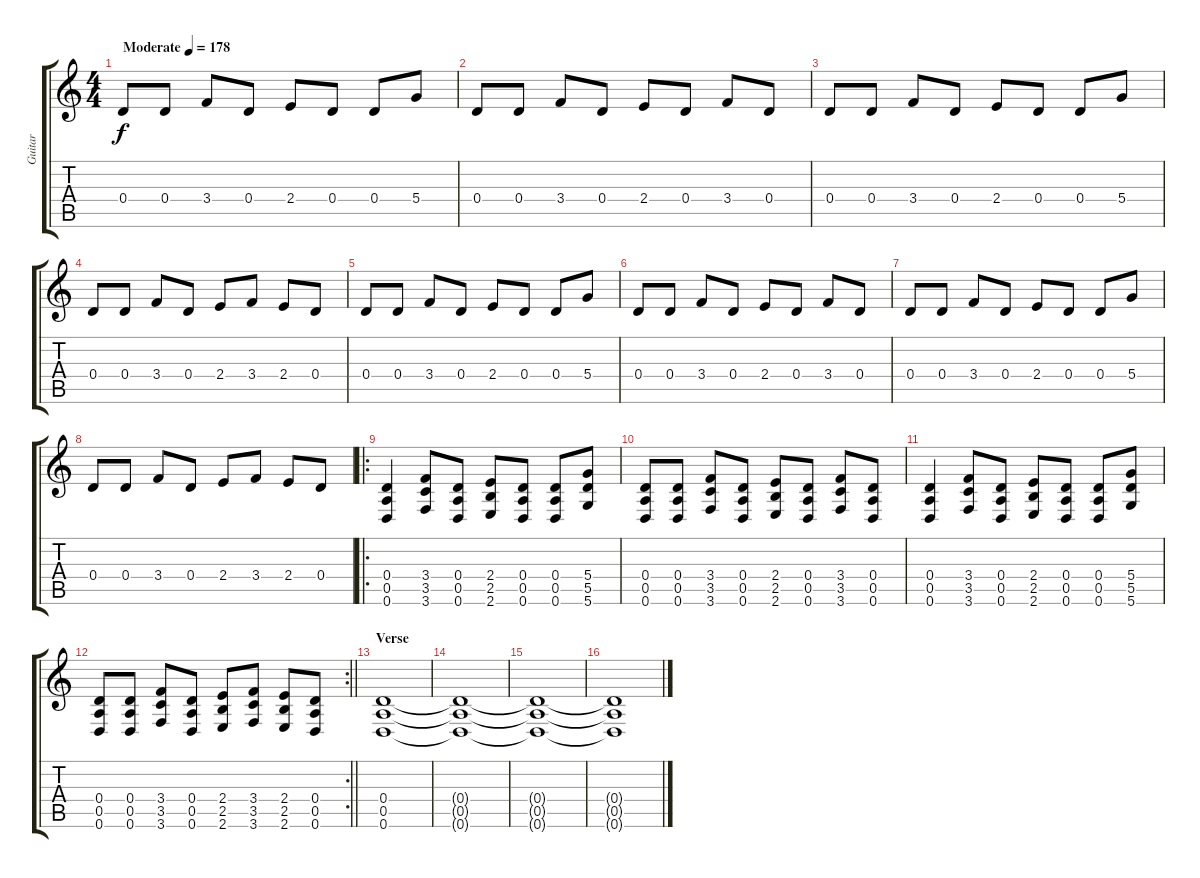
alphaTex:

\track ("Guitar" "Guitar") {instrument distortionguitar}
\staff {score tabs}
\tuning (E4 B3 G3 D3 A2 D2) {hide}
\ts (4 4)
\tempo (178 "Moderate")
\clef g2
\ks c
0.4.8{dy f instrument distortionguitar} 0.4.8 3.4.8 0.4.8 2.4.8 0.4.8 0.4.8 5.4.8 |
0.4.8 0.4.8 3.4.8 0.4.8 2.4.8 0.4.8 3.4.8 0.4.8 |
0.4.8 0.4.8 3.4.8 0.4.8 2.4.8 0.4.8 0.4.8 5.4.8 |
0.4.8 0.4.8 3.4.8 0.4.8 2.4.8 3.4.8 2.4.8 0.4.8 |
0.4.8 0.4.8 3.4.8 0.4.8 2.4.8 0.4.8 0.4.8 5.4.8 |
0.4.8 0.4.8 3.4.8 0.4.8 2.4.8 0.4.8 3.4.8 0.4.8 |
0.4.8 0.4.8 3.4.8 0.4.8 2.4.8 0.4.8 0.4.8 5.4.8 |
0.4.8 0.4.8 3.4.8 0.4.8 2.4.8 3.4.8 2.4.8 0.4.8 |
\ro
(0.4 0.5 0.6).4 (3.4 3.5 3.6).8 (0.4 0.5 0.6).8 (2.4 2.5 2.6).8 (0.4 0.5 0.6).8 (0.4 0.5 0.6).8 (5.4 5.5 5.6).8 |
(0.4 0.5 0.6).8 (0.4 0.5 0.6).8 (3.4 3.5 3.6).8 (0.4 0.5 0.6).8 (2.4 2.5 2.6).8 (0.4 0.5 0.6).8 (3.4 3.5 3.6).8 (0.4 0.5 0.6).8 |
(0.4 0.5 0.6).4 (3.4 3.5 3.6).8 (0.4 0.5 0.6).8 (2.4 2.5 2.6).8 (0.4 0.5 0.6).8 (0.4 0.5 0.6).8 (5.4 5.5 5.6).8 |
\rc 2
\barLineRight lightlight
(0.4 0.5 0.6).8 (0.4 0.5 0.6).8 (3.4 3.5 3.6).8 (0.4 0.5 0.6).8 (2.4 2.5 2.6).8 (3.4 3.5 3.6).8 (2.4 2.5 2.6).8 (0.4 0.5 0.6).8 |
\section ("" "Verse")
(0.4 0.5 0.6).1 |
(0.4{t} 0.5{t} 0.6{t}).1 |
(0.4{t} 0.5{t} 0.6{t}).1 |
(0.4{t} 0.5{t} 0.6{t}).1
